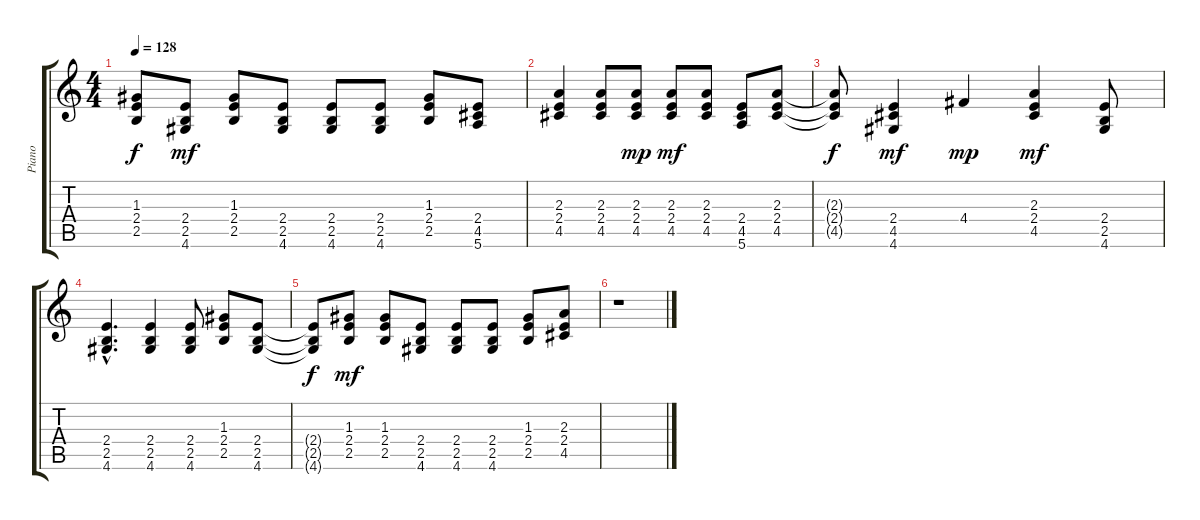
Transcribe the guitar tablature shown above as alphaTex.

\track ("Piano" "Piano") {instrument brightacousticpiano}
\staff {score tabs}
\tuning (E5 B4 G4 D4 A3 E3) {hide}
\ts (4 4)
\tempo 128
\clef g2
\ks c
(1.3{t} 2.4{t} 2.5{t}).8{dy f} (2.4 2.5 4.6).8{dy mf} (1.3 2.4 2.5).8 (2.4 2.5 4.6).8 (2.4 2.5 4.6).8 (2.4 2.5 4.6).8 (1.3 2.4 2.5).8 (2.4 4.5 5.6).8 |
(2.3 2.4 4.5).4 (2.3 2.4 4.5).8 (2.3 2.4 4.5).8{dy mp} (2.3 2.4 4.5).8{dy mf} (2.3 2.4 4.5).8 (2.4 4.5 5.6).8 (2.3 2.4 4.5).8 |
(2.3{t} 2.4{t} 4.5{t}).8{dy f} (2.4 4.5 4.6).4{dy mf} 4.4.4{dy mp} (2.3 2.4 4.5).4{dy mf} (2.4 2.5 4.6).8 |
(2.4{hac} 2.5{hac} 4.6{hac}).4{d} (2.4 2.5 4.6).4 (2.4 2.5 4.6).8 (1.3 2.4 2.5).8 (2.4 2.5 4.6).8 |
(2.4{t} 2.5{t} 4.6{t}).8{dy f} (1.3 2.4 2.5).8{dy mf} (1.3 2.4 2.5).8 (2.4 2.5 4.6).8 (2.4 2.5 4.6).8 (2.4 2.5 4.6).8 (1.3 2.4 2.5).8 (2.3 2.4 4.5).8 |
r.1
